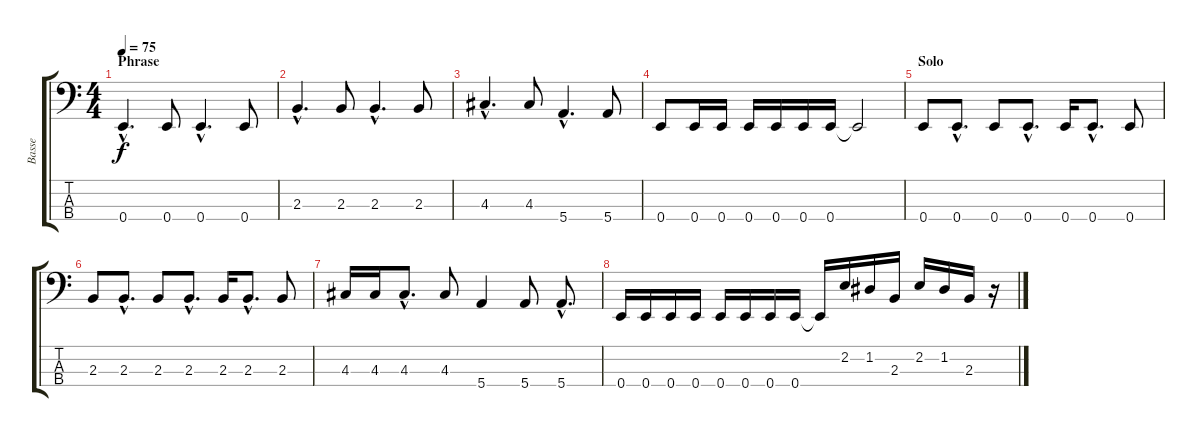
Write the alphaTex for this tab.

\track ("Basse" "Basse") {instrument electricbassfinger}
\staff {score tabs}
\tuning (G2 D2 A1 E1) {hide}
\ts (4 4)
\section ("" "Phrase")
\tempo 75
\clef f4
\ks c
0.4{hac}.4{d dy f} 0.4.8 0.4{hac}.4{d} 0.4.8 |
2.3{hac}.4{d} 2.3.8 2.3{hac}.4{d} 2.3.8 |
4.3{hac}.4{d} 4.3.8 5.4{hac}.4{d} 5.4.8 |
0.4.8 0.4.16 0.4.16 0.4.16 0.4.16 0.4.16 0.4.16 0.4{t}.2 |
\section ("" "Solo")
0.4.8 0.4{hac}.8{d} 0.4.8 0.4{hac}.8{d} 0.4.16 0.4{hac}.8{d} 0.4.8 |
2.3.8 2.3{hac}.8{d} 2.3.8 2.3{hac}.8{d} 2.3.16 2.3{hac}.8{d} 2.3.8 |
4.3.16 4.3.16 4.3{hac}.8{d} 4.3.8 5.4.4 5.4.8 5.4{hac}.8{d} |
0.4.16 0.4.16 0.4.16 0.4.16 0.4.16 0.4.16 0.4.16 0.4.16 0.4{t}.16 2.2.16 1.2.16 2.3.16 2.2.16 1.2.16 2.3.16 r.16
